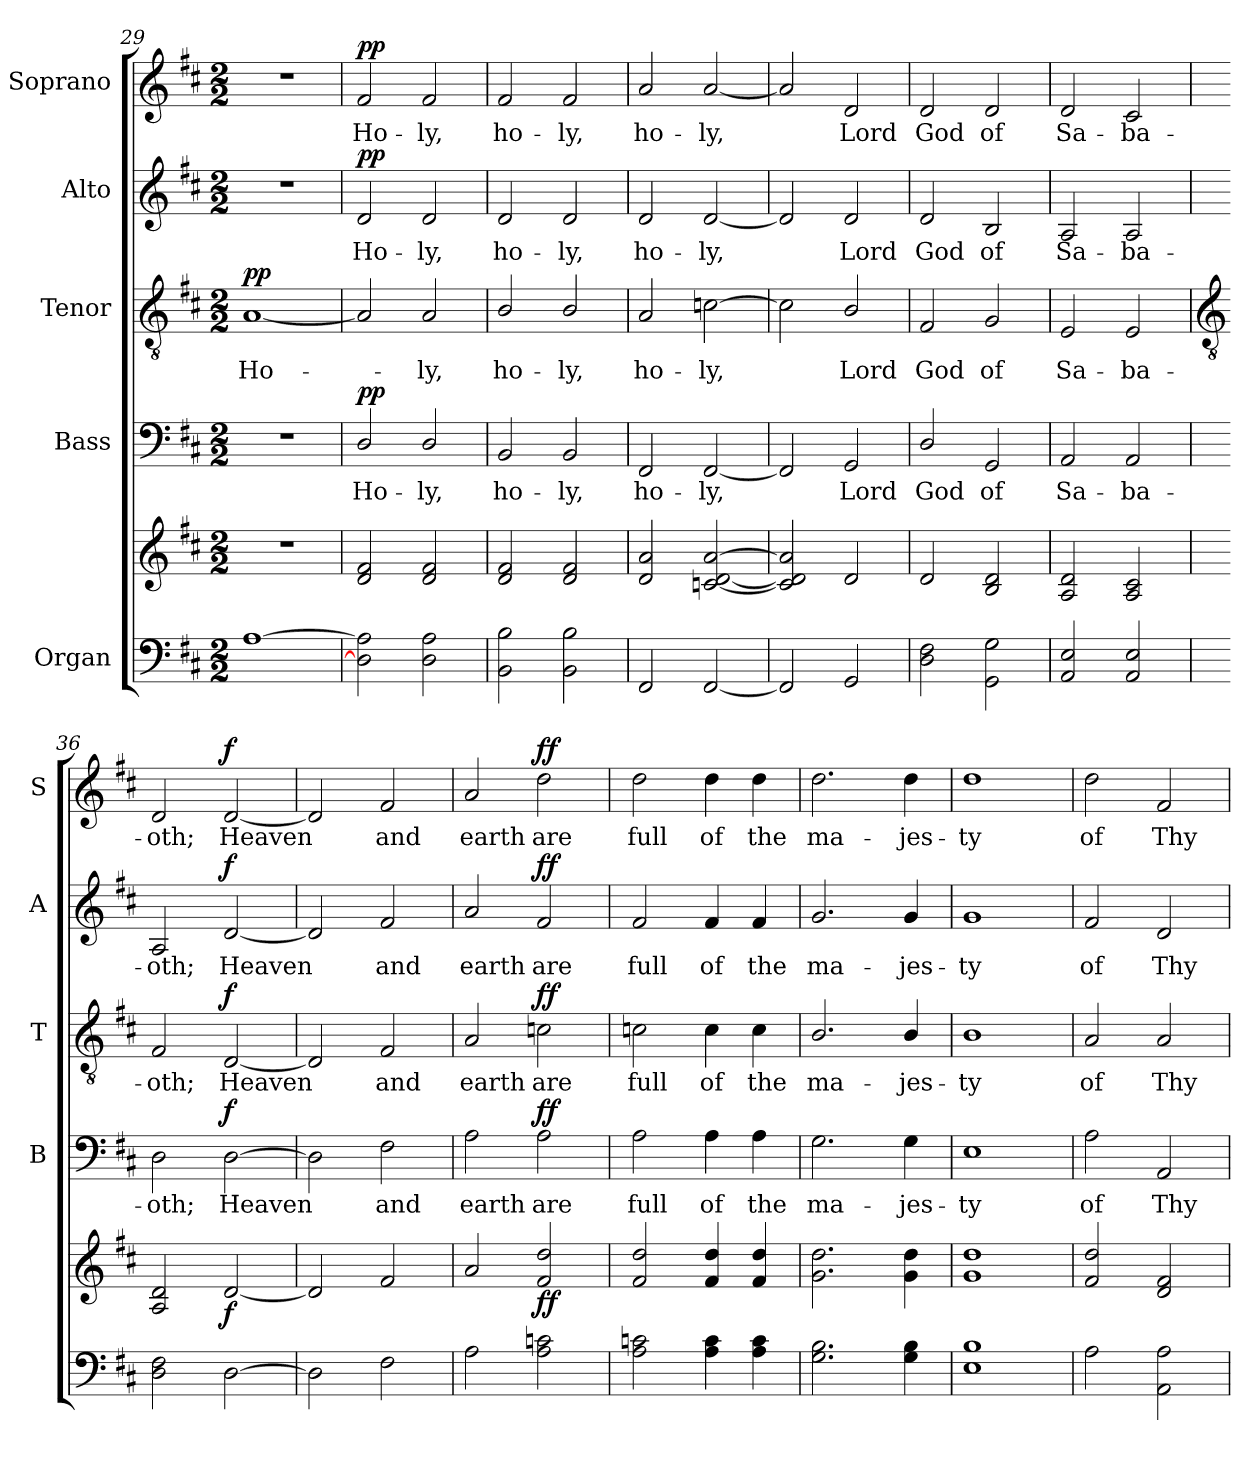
**kern	**kern	**dynam	**kern	**text	**dynam	**kern	**text	**dynam	**kern	**text	**dynam	**kern	**text	**dynam
*part5	*part5	*part5	*part4	*part4	*part4	*part3	*part3	*part3	*part2	*part2	*part2	*part1	*part1	*part1
*staff6	*staff5	*staff5/6	*staff4	*staff4	*staff4	*staff3	*staff3	*staff3	*staff2	*staff2	*staff2	*staff1	*staff1	*staff1
*I"Organ	*	*	*I"Bass	*	*	*I"Tenor	*	*	*I"Alto	*	*	*I"Soprano	*	*
*	*	*	*I'B	*	*	*I'T	*	*	*I'A	*	*	*I'S	*	*
*clefF4	*clefG2	*	*clefF4	*	*	*clefGv2	*	*	*clefG2	*	*	*clefG2	*	*
*k[f#c#]	*k[f#c#]	*	*k[f#c#]	*	*	*k[f#c#]	*	*	*k[f#c#]	*	*	*k[f#c#]	*	*
*D:	*D:	*	*D:	*	*	*D:	*	*	*D:	*	*	*D:	*	*
*M2/2	*M2/2	*	*M2/2	*	*	*M2/2	*	*	*M2/2	*	*	*M2/2	*	*
=29	=29	=29	=29	=29	=29	=29	=29	=29	=29	=29	=29	=29	=29	=29
!	!	!	!	!	!	!	!LO:LY:b	!LO:DY:b	!	!	!	!	!	!
[1A	1r	.	1r	.	.	[1A	Ho-	pp	1r	.	.	1r	.	.
=30	=30	=30	=30	=30	=30	=30	=30	=30	=30	=30	=30	=30	=30	=30
!	!	!	!	!LO:LY:b	!LO:DY:b	!	!	!	!	!LO:LY:b	!LO:DY:b	!	!LO:LY:b	!LO:DY:b
2D] 2A]	2d 2f#	.	2D/	Ho-	pp	2A]	.	.	2d	Ho-	pp	2f#	Ho-	pp
!	!	!	!	!LO:LY:b	!	!	!LO:LY:b	!	!	!LO:LY:b	!	!	!LO:LY:b	!
2D 2A	2d 2f#	.	2D/	-ly,	.	2A	ly,	.	2d	-ly,	.	2f#	-ly,	.
=31	=31	=31	=31	=31	=31	=31	=31	=31	=31	=31	=31	=31	=31	=31
!	!	!	!	!LO:LY:b	!	!	!LO:LY:b	!	!	!LO:LY:b	!	!	!LO:LY:b	!
2BB\ 2B\	2d 2f#	.	2BB	ho-	.	2B/	ho-	.	2d	ho-	.	2f#	ho-	.
!	!	!	!	!LO:LY:b	!	!	!LO:LY:b	!	!	!LO:LY:b	!	!	!LO:LY:b	!
2BB\ 2B\	2d 2f#	.	2BB	-ly,	.	2B/	-ly,	.	2d	-ly,	.	2f#	-ly,	.
=32	=32	=32	=32	=32	=32	=32	=32	=32	=32	=32	=32	=32	=32	=32
!	!	!	!	!LO:LY:b	!	!	!LO:LY:b	!	!	!LO:LY:b	!	!	!LO:LY:b	!
2FF#	2d 2a	.	2FF#	ho-	.	2A	ho-	.	2d	ho-	.	2a	ho-	.
!	!	!	!	!LO:LY:b	!	!	!LO:LY:b	!	!	!LO:LY:b	!	!	!LO:LY:b	!
[2FF#	[2cn [2d [2a	.	[2FF#	-ly,	.	[2cn	-ly,	.	[2d	-ly,	.	[2a	-ly,	.
=33	=33	=33	=33	=33	=33	=33	=33	=33	=33	=33	=33	=33	=33	=33
2FF#]	2c] 2d] 2a]	.	2FF#]	.	.	2c]	.	.	2d]	.	.	2a]	.	.
!	!	!	!	!LO:LY:b	!	!	!LO:LY:b	!	!	!LO:LY:b	!	!	!LO:LY:b	!
2GG	2d	.	2GG	Lord	.	2B/	Lord	.	2d	Lord	.	2d	Lord	.
=34	=34	=34	=34	=34	=34	=34	=34	=34	=34	=34	=34	=34	=34	=34
!	!	!	!	!LO:LY:b	!	!	!LO:LY:b	!	!	!LO:LY:b	!	!	!LO:LY:b	!
2D 2F#	2d	.	2D/	God	.	2F#	God	.	2d	God	.	2d	God	.
!	!	!	!	!LO:LY:b	!	!	!LO:LY:b	!	!	!LO:LY:b	!	!	!LO:LY:b	!
2GG\ 2G\	2B 2d	.	2GG	of	.	2G	of	.	2B	of	.	2d	of	.
=35	=35	=35	=35	=35	=35	=35	=35	=35	=35	=35	=35	=35	=35	=35
!	!	!	!	!LO:LY:b	!	!	!LO:LY:b	!	!	!LO:LY:b	!	!	!LO:LY:b	!
2AA 2E	2A 2d	.	2AA	Sa-	.	2E	Sa-	.	2A	Sa-	.	2d	Sa-	.
!	!	!	!	!LO:LY:b	!	!	!LO:LY:b	!	!	!LO:LY:b	!	!	!LO:LY:b	!
2AA 2E	2A 2c#	.	2AA	-ba-	.	2E	-ba-	.	2A	-ba-	.	2c#	-ba-	.
!!LO:LB:g=z
=36	=36	=36	=36	=36	=36	=36	=36	=36	=36	=36	=36	=36	=36	=36
*	*	*	*	*	*	*clefGv2	*	*	*	*	*	*	*	*
!	!	!	!	!LO:LY:b	!	!	!LO:LY:b	!	!	!LO:LY:b	!	!	!LO:LY:b	!
2D 2F#	2A 2d	.	2D	-oth;	.	2F#	-oth;	.	2A	-oth;	.	2d	-oth;	.
!	!	!LO:DY:b	!	!LO:LY:b	!LO:DY:b	!	!LO:LY:b	!LO:DY:b	!	!LO:LY:b	!LO:DY:b	!	!LO:LY:b	!LO:DY:b
[2D	[2d/	f	[2D	Heaven	f	[2D	Heaven	f	[2d	Heaven	f	[2d	Heaven	f
=37	=37	=37	=37	=37	=37	=37	=37	=37	=37	=37	=37	=37	=37	=37
2D]	2d]	.	2D]	.	.	2D]	.	.	2d]	.	.	2d]	.	.
!	!	!	!	!LO:LY:b	!	!	!LO:LY:b	!	!	!LO:LY:b	!	!	!LO:LY:b	!
2F#	2f#	.	2F#	and	.	2F#	and	.	2f#	and	.	2f#	and	.
=38	=38	=38	=38	=38	=38	=38	=38	=38	=38	=38	=38	=38	=38	=38
!	!	!	!	!LO:LY:b	!	!	!LO:LY:b	!	!	!LO:LY:b	!	!	!LO:LY:b	!
2A	2a	.	2A	earth	.	2A	earth	.	2a	earth	.	2a	earth	.
!	!	!LO:DY:b	!	!LO:LY:b	!LO:DY:b	!	!LO:LY:b	!LO:DY:b	!	!LO:LY:b	!LO:DY:b	!	!LO:LY:b	!LO:DY:b
2A 2cn	2f# 2dd	ff	2A	are	ff	2cn	are	ff	2f#	are	ff	2dd	are	ff
=39	=39	=39	=39	=39	=39	=39	=39	=39	=39	=39	=39	=39	=39	=39
!	!	!	!	!LO:LY:b	!	!	!LO:LY:b	!	!	!LO:LY:b	!	!	!LO:LY:b	!
2A 2cn	2f# 2dd	.	2A	full	.	2cn	full	.	2f#	full	.	2dd	full	.
!	!	!	!	!LO:LY:b	!	!	!LO:LY:b	!	!	!LO:LY:b	!	!	!LO:LY:b	!
4A 4c	4f# 4dd	.	4A	of	.	4c	of	.	4f#	of	.	4dd	of	.
!	!	!	!	!LO:LY:b	!	!	!LO:LY:b	!	!	!LO:LY:b	!	!	!LO:LY:b	!
4A 4c	4f# 4dd	.	4A	the	.	4c	the	.	4f#	the	.	4dd	the	.
=40	=40	=40	=40	=40	=40	=40	=40	=40	=40	=40	=40	=40	=40	=40
!	!	!	!	!LO:LY:b	!	!	!LO:LY:b	!	!	!LO:LY:b	!	!	!LO:LY:b	!
2.G 2.B	2.g 2.dd	.	2.G	ma-	.	2.B/	ma-	.	2.g	ma-	.	2.dd	ma-	.
!	!	!	!	!LO:LY:b	!	!	!LO:LY:b	!	!	!LO:LY:b	!	!	!LO:LY:b	!
4G 4B	4g 4dd	.	4G	-jes-	.	4B/	-jes-	.	4g	-jes-	.	4dd	-jes-	.
=41	=41	=41	=41	=41	=41	=41	=41	=41	=41	=41	=41	=41	=41	=41
!	!	!	!	!LO:LY:b	!	!	!LO:LY:b	!	!	!LO:LY:b	!	!	!LO:LY:b	!
1E 1B	1g 1dd	.	1E	-ty	.	1B	-ty	.	1g	-ty	.	1dd	-ty	.
=42	=42	=42	=42	=42	=42	=42	=42	=42	=42	=42	=42	=42	=42	=42
!	!	!	!	!LO:LY:b	!	!	!LO:LY:b	!	!	!LO:LY:b	!	!	!LO:LY:b	!
2A	2f# 2dd	.	2A	of	.	2A	of	.	2f#	of	.	2dd	of	.
!	!	!	!	!LO:LY:b	!	!	!LO:LY:b	!	!	!LO:LY:b	!	!	!LO:LY:b	!
2AA\ 2A\	2d 2f#	.	2AA	Thy	.	2A	Thy	.	2d	Thy	.	2f#	Thy	.
=	=	=	=	=	=	=	=	=	=	=	=	=	=	=
*-	*-	*-	*-	*-	*-	*-	*-	*-	*-	*-	*-	*-	*-	*-
